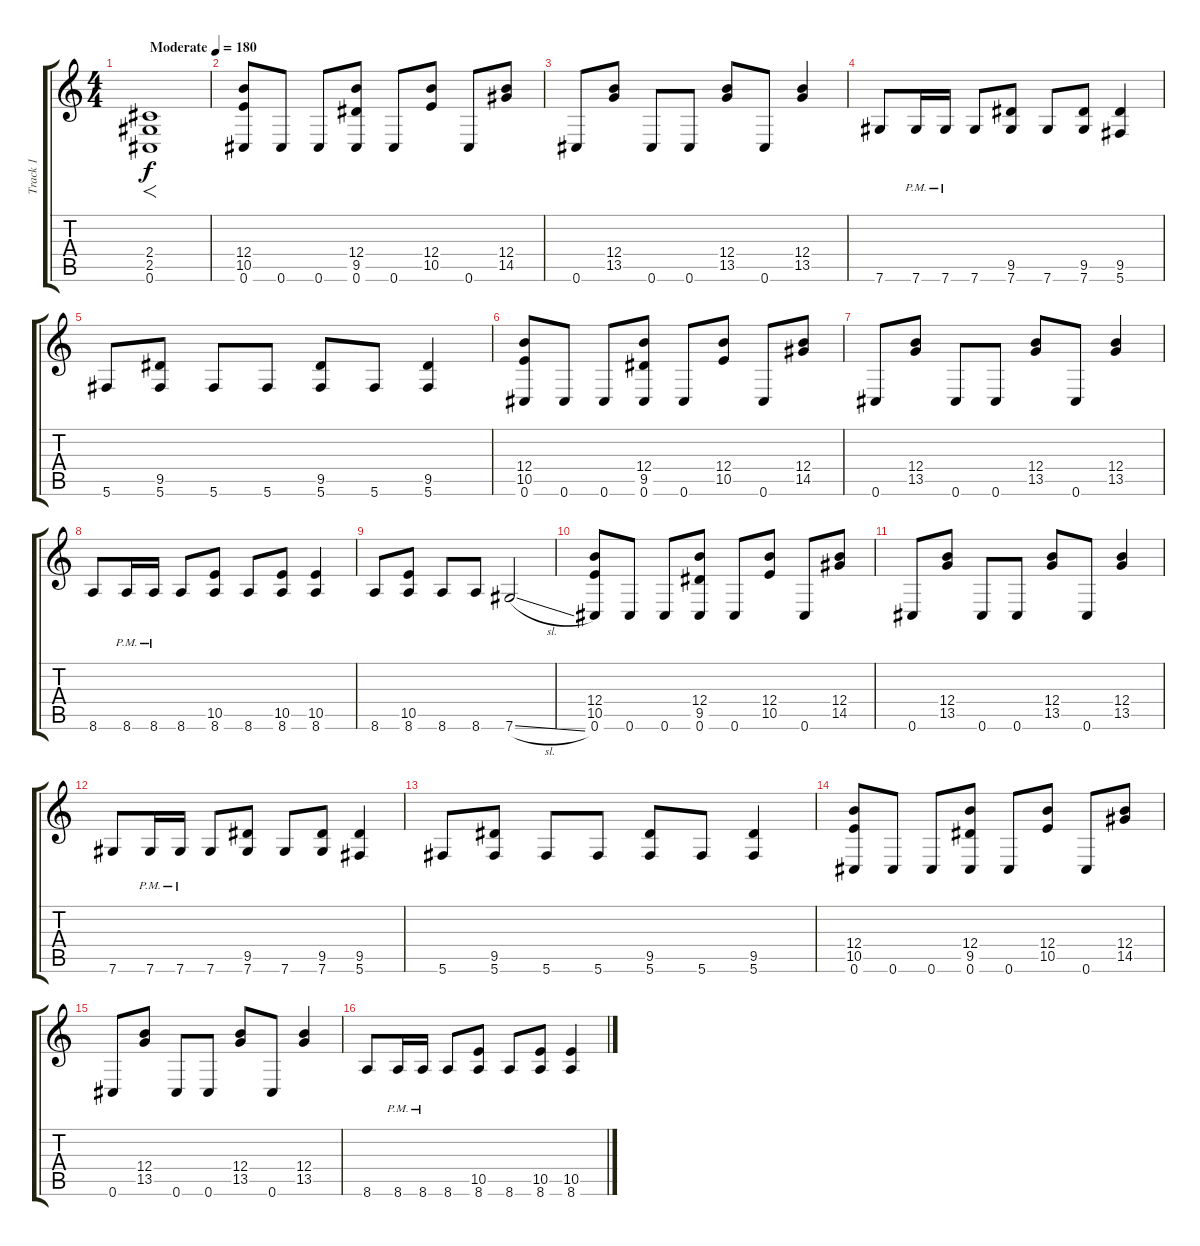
\track ("Track 1" "Track 1") {instrument distortionguitar}
\staff {score tabs}
\tuning (Db4 Ab3 E3 B2 Gb2 Db2) {hide}
\ts (4 4)
\tempo (180 "Moderate")
\clef g2
\ks c
(2.4 2.5 0.6).1{f dy f instrument distortionguitar} |
(12.4 10.5 0.6).8 0.6.8 0.6.8 (12.4 9.5 0.6).8 0.6.8 (12.4 10.5).8 0.6.8 (12.4 14.5).8 |
0.6.8 (12.4 13.5).8 0.6.8 0.6.8 (12.4 13.5).8 0.6.8 (12.4 13.5).4 |
7.6.8 7.6{pm}.16 7.6{pm}.16 7.6.8 (9.5 7.6).8 7.6.8 (9.5 7.6).8 (9.5 5.6).4 |
5.6.8 (9.5 5.6).8 5.6.8 5.6.8 (9.5 5.6).8 5.6.8 (9.5 5.6).4 |
(12.4 10.5 0.6).8 0.6.8 0.6.8 (12.4 9.5 0.6).8 0.6.8 (12.4 10.5).8 0.6.8 (12.4 14.5).8 |
0.6.8 (12.4 13.5).8 0.6.8 0.6.8 (12.4 13.5).8 0.6.8 (12.4 13.5).4 |
8.6.8 8.6{pm}.16 8.6{pm}.16 8.6.8 (10.5 8.6).8 8.6.8 (10.5 8.6).8 (10.5 8.6).4 |
8.6.8 (10.5 8.6).8 8.6.8 8.6.8 7.6{sl}.2 |
(12.4 10.5 0.6).8 0.6.8 0.6.8 (12.4 9.5 0.6).8 0.6.8 (12.4 10.5).8 0.6.8 (12.4 14.5).8 |
0.6.8 (12.4 13.5).8 0.6.8 0.6.8 (12.4 13.5).8 0.6.8 (12.4 13.5).4 |
7.6.8 7.6{pm}.16 7.6{pm}.16 7.6.8 (9.5 7.6).8 7.6.8 (9.5 7.6).8 (9.5 5.6).4 |
5.6.8 (9.5 5.6).8 5.6.8 5.6.8 (9.5 5.6).8 5.6.8 (9.5 5.6).4 |
(12.4 10.5 0.6).8 0.6.8 0.6.8 (12.4 9.5 0.6).8 0.6.8 (12.4 10.5).8 0.6.8 (12.4 14.5).8 |
0.6.8 (12.4 13.5).8 0.6.8 0.6.8 (12.4 13.5).8 0.6.8 (12.4 13.5).4 |
8.6.8 8.6{pm}.16 8.6{pm}.16 8.6.8 (10.5 8.6).8 8.6.8 (10.5 8.6).8 (10.5 8.6).4
